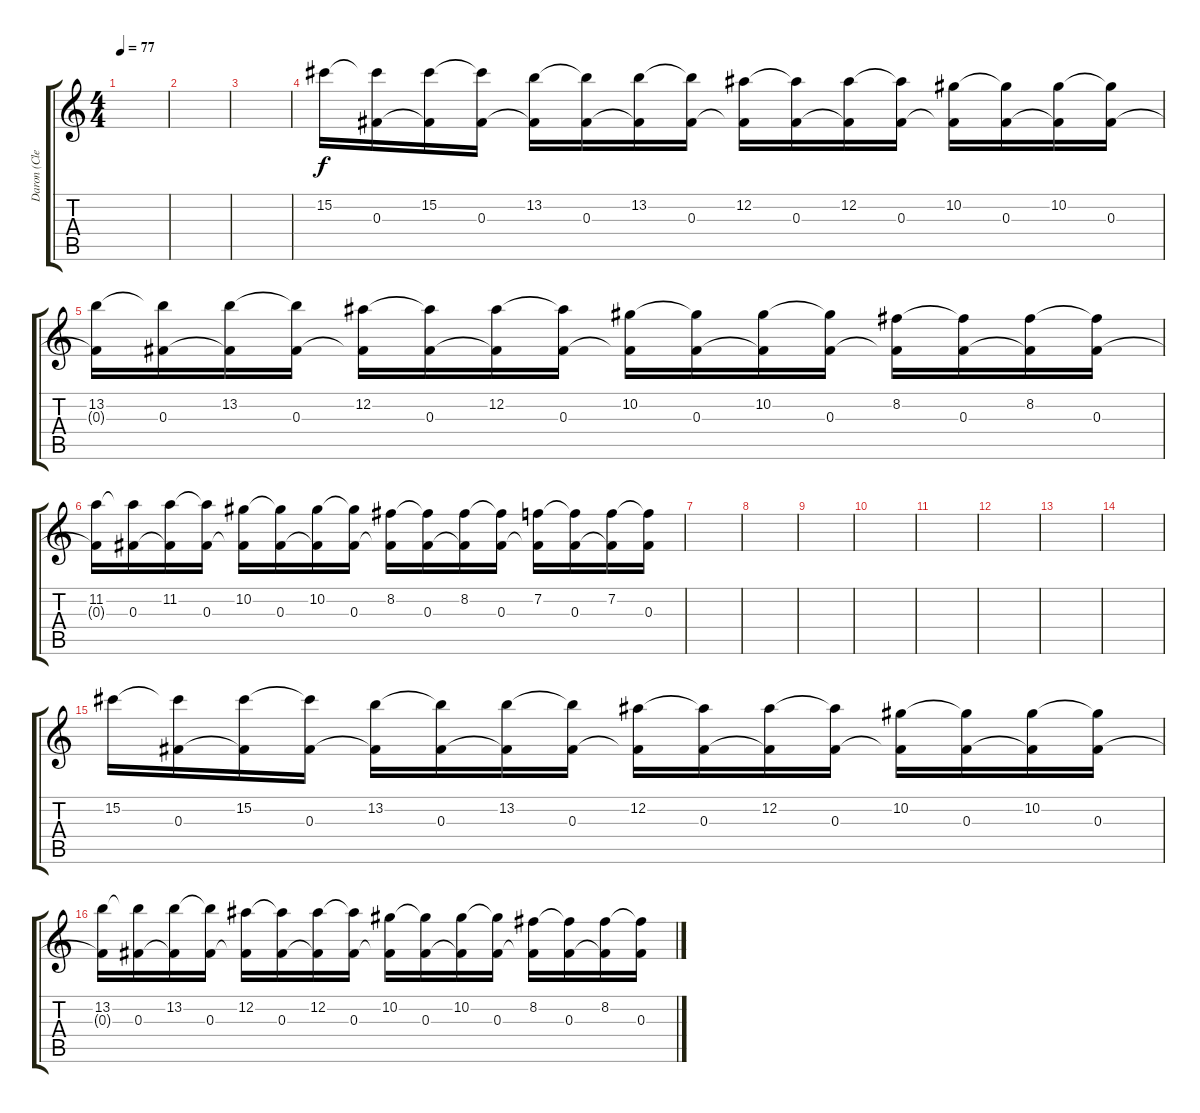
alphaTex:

\track ("Daron (Clean)" "Daron (Cle") {instrument electricguitarclean}
\staff {score tabs}
\tuning (Eb4 Bb3 Gb3 Db3 Ab2 Db2) {hide}
\ts (4 4)
\tempo 77
\clef g2
\ks c
|
|
|
15.2.16 (15.2{t} 0.3).16 (15.2 0.3{t}).16 (15.2{t} 0.3).16 (13.2 0.3{t}).16 (13.2{t} 0.3).16 (13.2 0.3{t}).16 (13.2{t} 0.3).16 (12.2 0.3{t}).16 (12.2{t} 0.3).16 (12.2 0.3{t}).16 (12.2{t} 0.3).16 (10.2 0.3{t}).16 (10.2{t} 0.3).16 (10.2 0.3{t}).16 (10.2{t} 0.3).16 |
(13.2 0.3{t}).16 (13.2{t} 0.3).16 (13.2 0.3{t}).16 (13.2{t} 0.3).16 (12.2 0.3{t}).16 (12.2{t} 0.3).16 (12.2 0.3{t}).16 (12.2{t} 0.3).16 (10.2 0.3{t}).16 (10.2{t} 0.3).16 (10.2 0.3{t}).16 (10.2{t} 0.3).16 (8.2 0.3{t}).16 (8.2{t} 0.3).16 (8.2 0.3{t}).16 (8.2{t} 0.3).16 |
(11.2 0.3{t}).16 (11.2{t} 0.3).16 (11.2 0.3{t}).16 (11.2{t} 0.3).16 (10.2 0.3{t}).16 (10.2{t} 0.3).16 (10.2 0.3{t}).16 (10.2{t} 0.3).16 (8.2 0.3{t}).16 (8.2{t} 0.3).16 (8.2 0.3{t}).16 (8.2{t} 0.3).16 (7.2 0.3{t}).16 (7.2{t} 0.3).16 (7.2 0.3{t}).16 (7.2{t} 0.3).16 |
|
|
|
|
|
|
|
|
15.2.16 (15.2{t} 0.3).16 (15.2 0.3{t}).16 (15.2{t} 0.3).16 (13.2 0.3{t}).16 (13.2{t} 0.3).16 (13.2 0.3{t}).16 (13.2{t} 0.3).16 (12.2 0.3{t}).16 (12.2{t} 0.3).16 (12.2 0.3{t}).16 (12.2{t} 0.3).16 (10.2 0.3{t}).16 (10.2{t} 0.3).16 (10.2 0.3{t}).16 (10.2{t} 0.3).16 |
(13.2 0.3{t}).16 (13.2{t} 0.3).16 (13.2 0.3{t}).16 (13.2{t} 0.3).16 (12.2 0.3{t}).16 (12.2{t} 0.3).16 (12.2 0.3{t}).16 (12.2{t} 0.3).16 (10.2 0.3{t}).16 (10.2{t} 0.3).16 (10.2 0.3{t}).16 (10.2{t} 0.3).16 (8.2 0.3{t}).16 (8.2{t} 0.3).16 (8.2 0.3{t}).16 (8.2{t} 0.3).16
